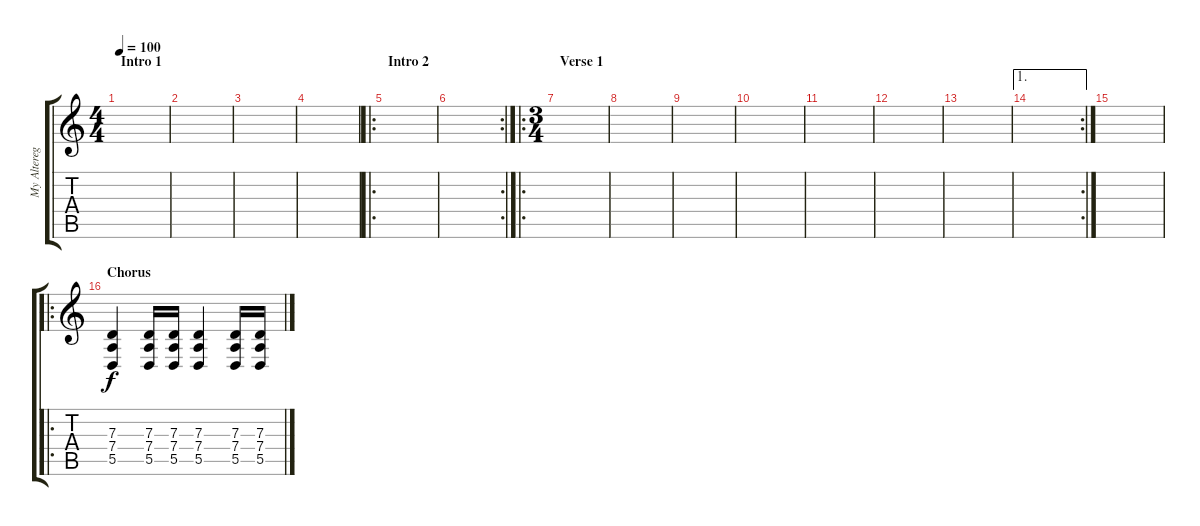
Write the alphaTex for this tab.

\track ("My Alterego At Piano" "My Altereg") {instrument electricgrandpiano}
\staff {score tabs}
\tuning (E4 B3 G3 D3 A2 E2) {hide}
\ts (4 4)
\section ("" "Intro 1")
\tempo 100
\clef g2
\ks c
|
|
|
|
\ro
\section ("" "Intro 2")
|
\rc 2
|
\ro
\ts (3 4)
\section ("" "Verse 1")
|
|
|
|
|
|
|
\ae 1
\rc 2
|
|
\ro
\section ("" "Chorus")
(7.3 7.4 5.5).4 (7.3 7.4 5.5).16 (7.3 7.4 5.5).16 (7.3 7.4 5.5).4 (7.3 7.4 5.5).16 (7.3 7.4 5.5).16
